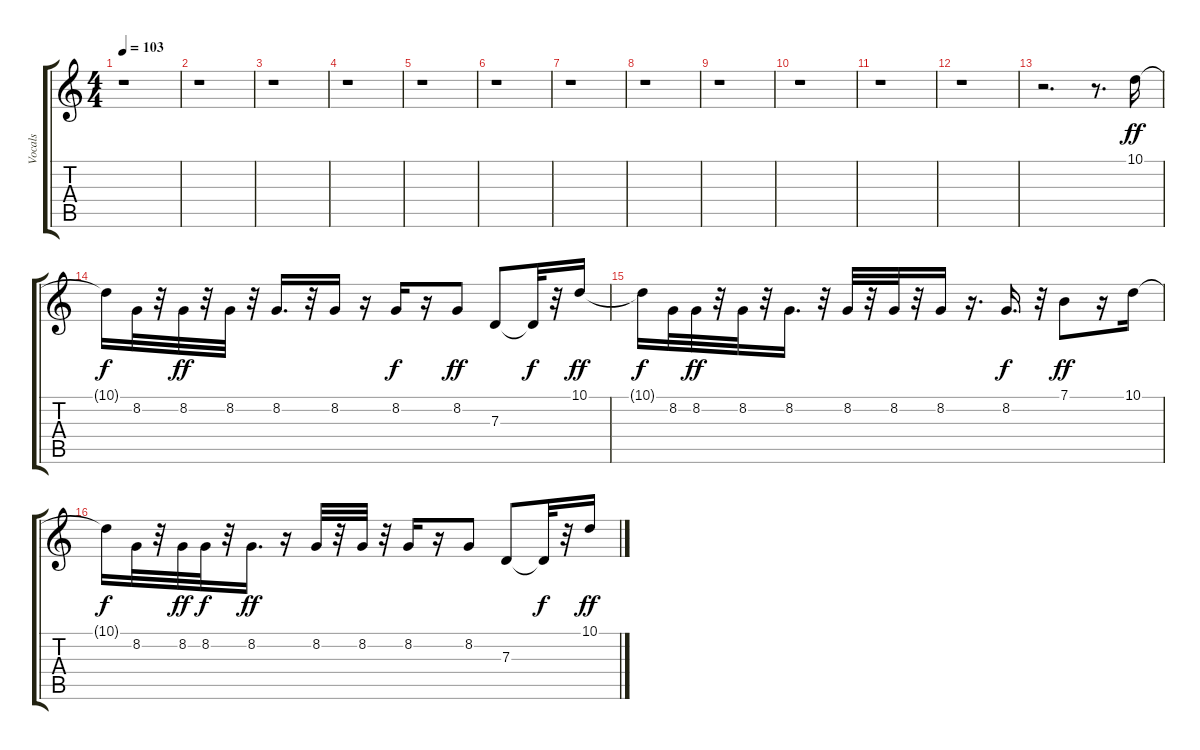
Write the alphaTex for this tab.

\track ("Vocals" "Vocals") {instrument voiceoohs}
\staff {score tabs}
\tuning (E4 B3 G3 D3 A2 E2) {hide}
\ts (4 4)
\tempo 103
\clef g2
\ks c
r.1{dy ff} |
r.1 |
r.1 |
r.1 |
r.1 |
r.1 |
r.1 |
r.1 |
r.1 |
r.1 |
r.1 |
r.1 |
r.2{d} r.8{d} 10.1.16 |
10.1{t}.16{dy f} 8.2.32 r.32 8.2.32{dy ff} r.32 8.2.32 r.32 8.2.16{d} r.32 8.2.16 r.16 8.2.16{dy f} r.16 8.2.8{dy ff} 7.3.8 7.3{t}.32{dy f} r.32 10.1.16{dy ff} |
10.1{t}.16{dy f} 8.2.32 8.2.32{dy ff} r.32 8.2.32 r.32 8.2.16{d} r.32 8.2.32 r.32 8.2.32 r.32 8.2.16 r.16{d} 8.2.16{d dy f} r.32 7.1.8{dy ff} r.16 10.1.16 |
10.1{t}.16{dy f} 8.2.32 r.32 8.2.32{dy ff} 8.2.32{dy f} r.32 8.2.16{d dy ff} r.16 8.2.32 r.32 8.2.32 r.32 8.2.16 r.16 8.2.8 7.3.8 7.3{t}.32{dy f} r.32 10.1.16{dy ff}
